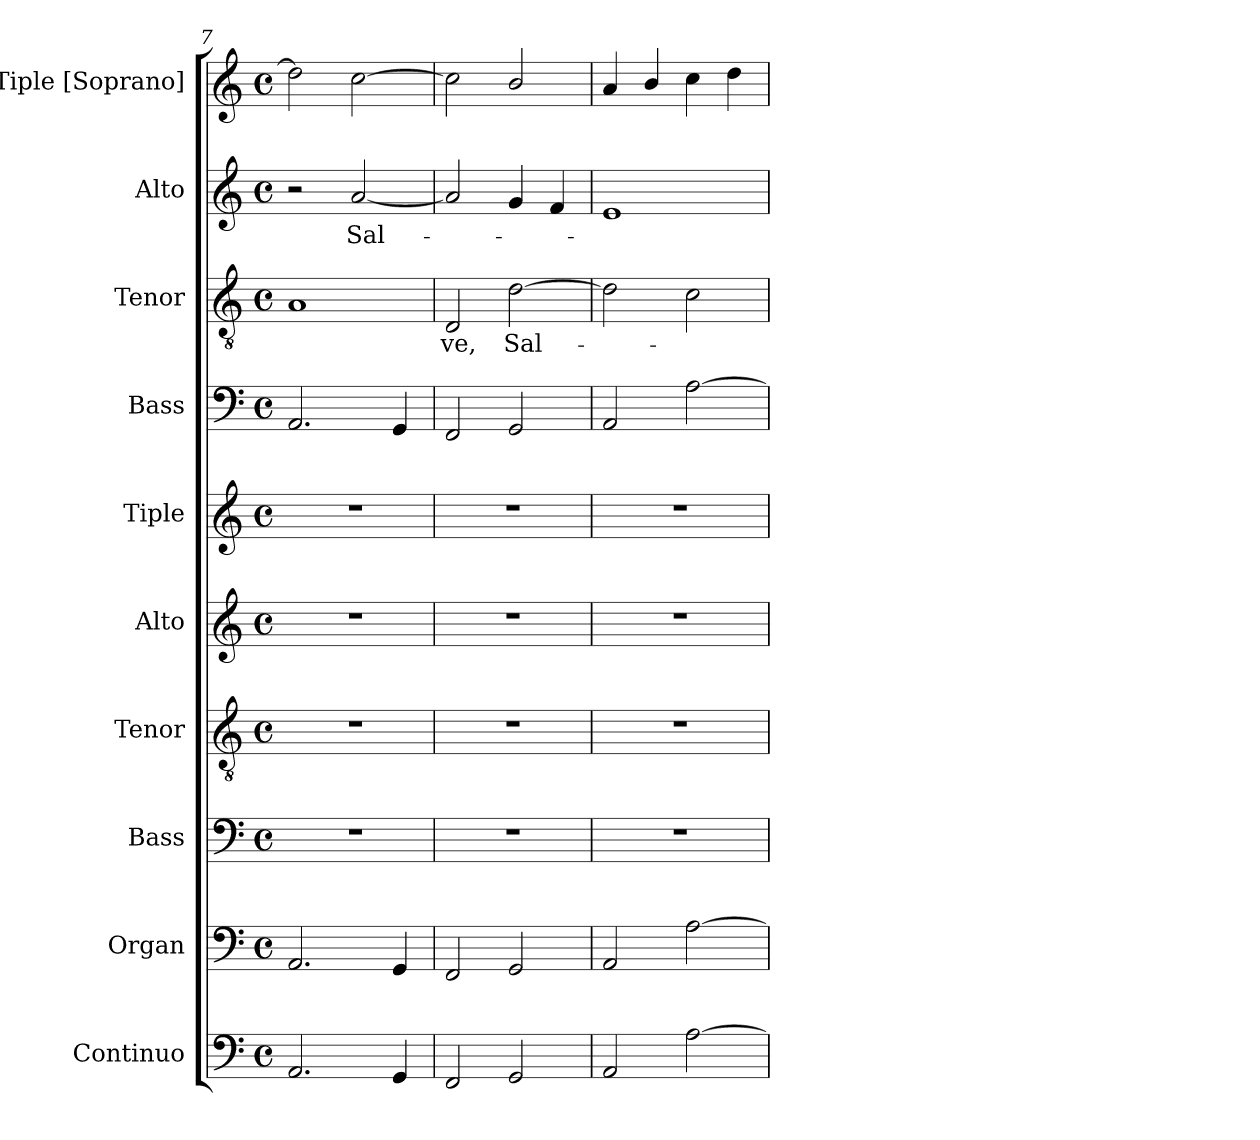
**kern	**kern	**kern	**kern	**kern	**kern	**kern	**kern	**text	**kern	**text	**kern
*part10	*part9	*part8	*part7	*part6	*part5	*part4	*part3	*part3	*part2	*part2	*part1
*staff10	*staff9	*staff8	*staff7	*staff6	*staff5	*staff4	*staff3	*staff3	*staff2	*staff2	*staff1
*I"Continuo	*I"Organ	*I"Bass	*I"Tenor	*I"Alto	*I"Tiple	*I"Bass	*I"Tenor	*	*I"Alto	*	*I"Tiple [Soprano]
*I'Cont.	*I'Org.	*I'B.	*I'T.	*I'A.	*	*I'B.	*I'T.	*	*I'A.	*	*I'S.
*clefF4	*clefF4	*clefF4	*clefGv2	*clefG2	*clefG2	*clefF4	*clefGv2	*	*clefG2	*	*clefG2
*	*	*	*ITrd7c12	*	*	*	*ITrd7c12	*	*	*	*
*k[]	*k[]	*k[]	*k[]	*k[]	*k[]	*k[]	*k[]	*	*k[]	*	*k[]
*C:	*C:	*C:	*C:	*C:	*C:	*C:	*C:	*	*C:	*	*C:
*M4/4	*M4/4	*M4/4	*M4/4	*M4/4	*M4/4	*M4/4	*M4/4	*	*M4/4	*	*M4/4
*met(c)	*met(c)	*met(c)	*met(c)	*met(c)	*met(c)	*met(c)	*met(c)	*	*met(c)	*	*met(c)
=7	=7	=7	=7	=7	=7	=7	=7	=7	=7	=7	=7
2.AAi/	2.AAi/	1r	1r	1r	1r	2.AAi/	1AAi	.	2r	.	2ddi\]
!	!	!	!	!	!	!	!	!	!	!LO:LY:b:color=#000000	!
.	.	.	.	.	.	.	.	.	[2ai/	Sal-	[2cci\
4GGi/	4GGi/	.	.	.	.	4GGi/	.	.	.	.	.
!!LO:PB:g=z
=8	=8	=8	=8	=8	=8	=8	=8	=8	=8	=8	=8
!	!	!	!	!	!	!	!	!LO:LY:b:color=#000000	!	!	!
2FFi/	2FFi/	1r	1r	1r	1r	2FFi/	2DDi/	-ve,	2ai/]	.	2cci\]
!	!	!	!	!	!	!	!	!LO:LY:b:color=#000000	!	!	!
2GGi/	2GGi/	.	.	.	.	2GGi/	[2Di\	Sal-	4gi/	.	2bi/
.	.	.	.	.	.	.	.	.	4fi/	.	.
=9	=9	=9	=9	=9	=9	=9	=9	=9	=9	=9	=9
2AAi/	2AAi/	1r	1r	1r	1r	2AAi/	2Di\]	.	1ei	.	4ai/
.	.	.	.	.	.	.	.	.	.	.	4bi/
[2Ai\	[2Ai\	.	.	.	.	[2Ai\	2Ci\	.	.	.	4cci\
.	.	.	.	.	.	.	.	.	.	.	4ddi\
=	=	=	=	=	=	=	=	=	=	=	=
*-	*-	*-	*-	*-	*-	*-	*-	*-	*-	*-	*-
